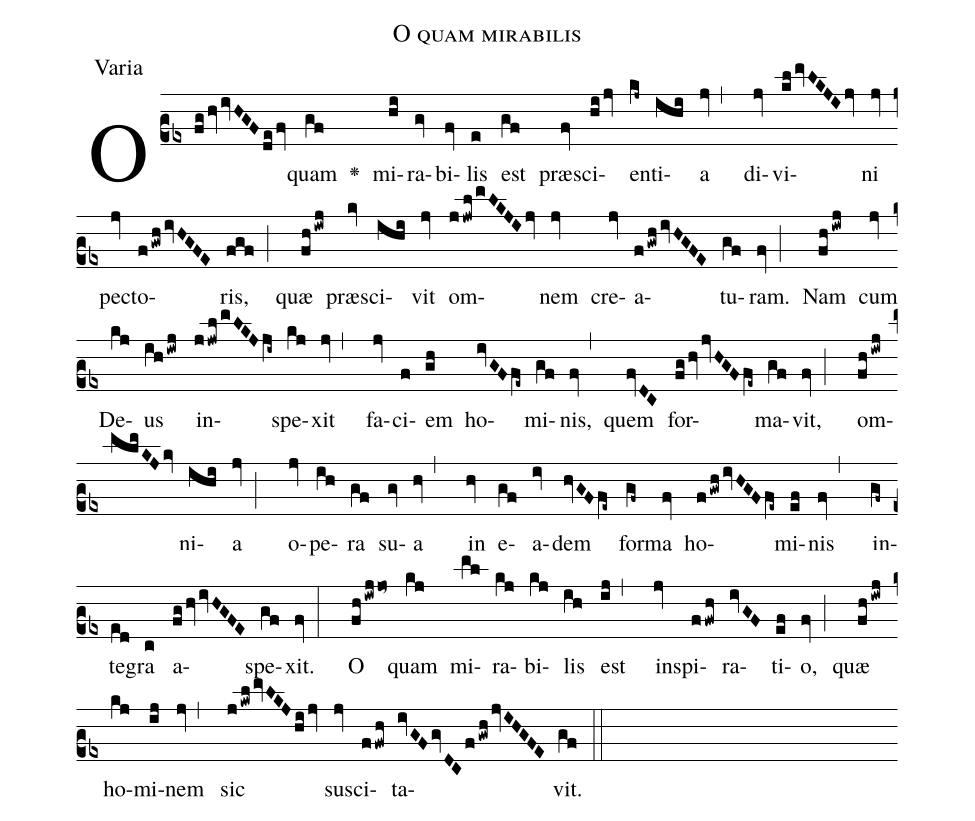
name:O quam mirabilis;
office-part:Varia;
%%
(cb2)O(fghvivHGFdefv) quam(gf) <v>\greheightstar</v>() mi(hi)ra(gv)bi(fv)lis(e) est(gf) præ(fv)sci(hijv)en(kj~)ti(ihi)a(jv,) di(jv)vi(kl/mvLKJIjv)ni(jv) pe(jv)cto(fgwhivHGFE)ris,(fgf;) quæ(fh/iwj) præ(kv)sci(ihi)vit(jv) om(jjwlmLKJIjv)nem(jv) cre(jv)a(fgwhivHGFE)tu(gf)ram.(fv;) Nam(fh/iwj) cum(jv) De(kj)us(ihiwj) in(jjwlmLKJji~)spe(kj)xit(jv,) fa(jv)ci(f)em(gh) ho(ivGFfe~)mi(gf)nis,(fv,) quem(fvDC) for(fghvjvHGFfe~)ma(gf)vit,(fv;) om(fh/iwj/mlmKJkv)ni(ihi)a(jv;) o(jv)pe(ih)ra(gf) su(gv)a(hv,) in(hv) e(gf)a(iv)dem(hvGFfe~) for(gf~)ma(fv) ho(fgwhivHGFfe~)mi(ef)nis(fv,) in(gf~)te(ed)gra(c) a(fghvivHGFE)spe(gf)xit.(fv:) O(fh/iwjjo~) quam(kj) mi(ml)ra(kj)bi(kj)lis(ih) est(ij,) in(jv)spi(ffwh)ra(ivGF)ti(ef)o,(fv;) quæ(fh/iwj) ho(kj)mi(ij)nem(jv,) sic(jkwl/mvLKJhijv) su(jv)sci(ffwh)ta(ivGFgvDCfgwh/jvIHGFE)vit.(gf::)
